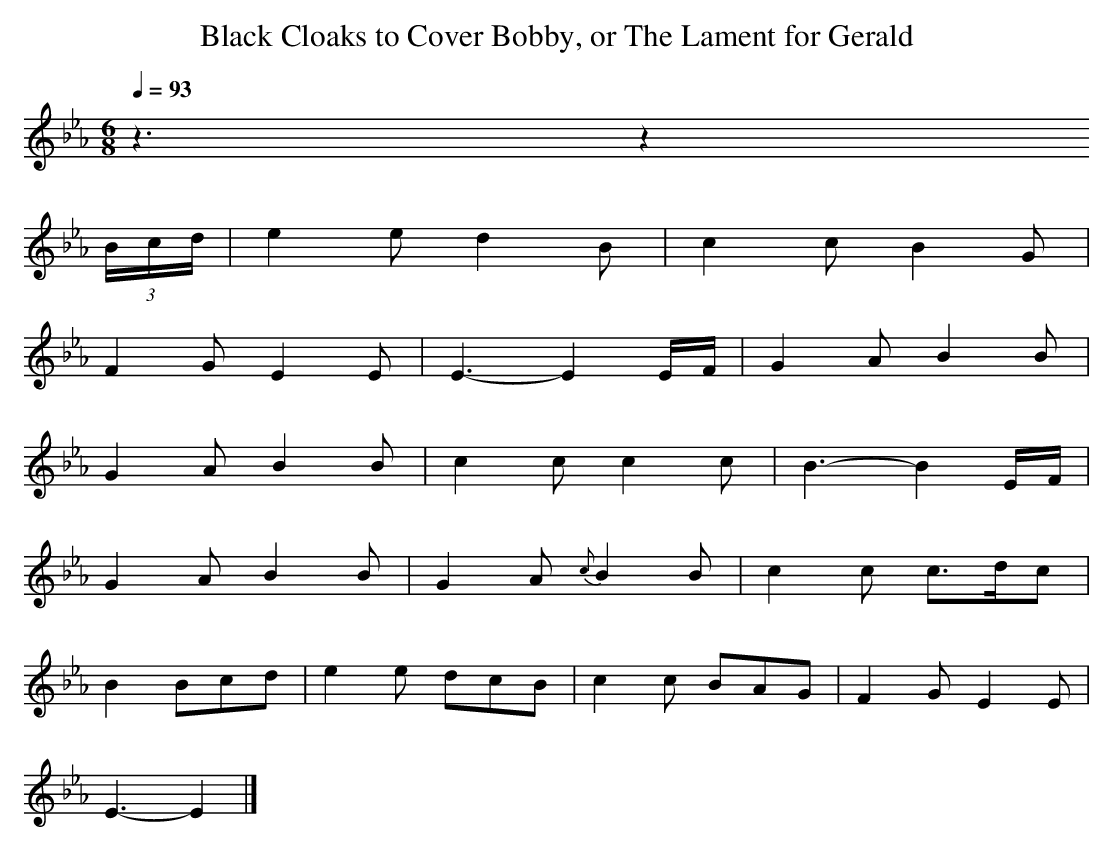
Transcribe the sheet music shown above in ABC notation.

X:1
T: Black Cloaks to Cover Bobby, or The Lament for Gerald
M: 6/8
L: 1/8
Q: 1/4=93
K: Eb % 3 flats
V: 1
z3 z2
(3B/c/d/ | e2e d2B | c2c B2G |
F2G E2E | E3-E2 E/F/ | G2A B2B |
G2A B2B | c2c c2c | B3-B2 E/F/ |
G2A B2B | G2A {c}B2B | c2c c>dc |
B2 Bcd | e2e dcB | c2c BAG | F2G E2E |
E3-E2 |]
